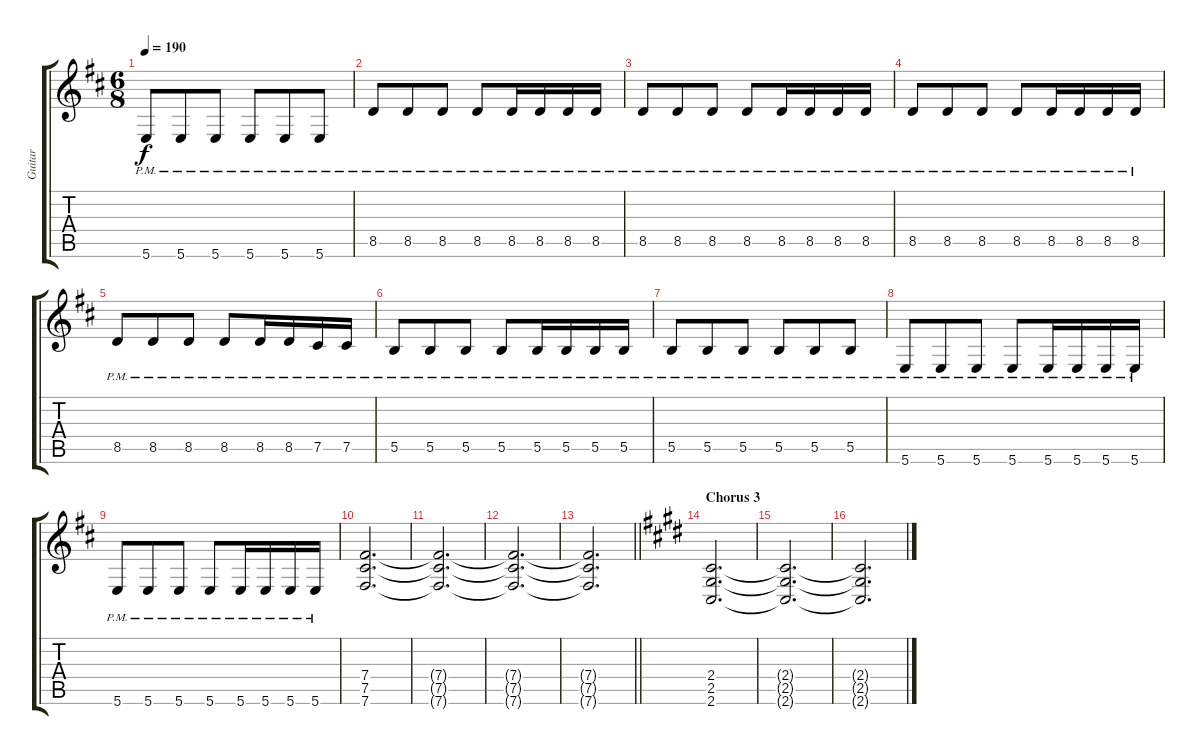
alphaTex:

\track ("Guitar" "Guitar") {instrument distortionguitar}
\staff {score tabs}
\tuning (Db4 Ab3 E3 B2 Gb2 B1) {hide}
\ts (6 8)
\tempo 190
\clef g2
\ks bminor
5.6{pm}.8{dy f} 5.6{pm}.8 5.6{pm}.8 5.6{pm}.8 5.6{pm}.8 5.6{pm}.8 |
8.5{pm}.8 8.5{pm}.8 8.5{pm}.8 8.5{pm}.8 8.5{pm}.16 8.5{pm}.16 8.5{pm}.16 8.5{pm}.16 |
8.5{pm}.8 8.5{pm}.8 8.5{pm}.8 8.5{pm}.8 8.5{pm}.16 8.5{pm}.16 8.5{pm}.16 8.5{pm}.16 |
8.5{pm}.8 8.5{pm}.8 8.5{pm}.8 8.5{pm}.8 8.5{pm}.16 8.5{pm}.16 8.5{pm}.16 8.5{pm}.16 |
8.5{pm}.8 8.5{pm}.8 8.5{pm}.8 8.5{pm}.8 8.5{pm}.16 8.5{pm}.16 7.5{pm}.16 7.5{pm}.16 |
5.5{pm}.8 5.5{pm}.8 5.5{pm}.8 5.5{pm}.8 5.5{pm}.16 5.5{pm}.16 5.5{pm}.16 5.5{pm}.16 |
5.5{pm}.8 5.5{pm}.8 5.5{pm}.8 5.5{pm}.8 5.5{pm}.8 5.5{pm}.8 |
5.6{pm}.8 5.6{pm}.8 5.6{pm}.8 5.6{pm}.8 5.6{pm}.16 5.6{pm}.16 5.6{pm}.16 5.6{pm}.16 |
5.6{pm}.8 5.6{pm}.8 5.6{pm}.8 5.6{pm}.8 5.6{pm}.16 5.6{pm}.16 5.6{pm}.16 5.6{pm}.16 |
(7.4 7.5 7.6).2{d} |
(7.4{t} 7.5{t} 7.6{t}).2{d} |
(7.4{t} 7.5{t} 7.6{t}).2{d} |
\barLineRight lightlight
(7.4{t} 7.5{t} 7.6{t}).2{d} |
\section ("" "Chorus 3")
\ks c#minor
(2.4 2.5 2.6).2{d} |
(2.4{t} 2.5{t} 2.6{t}).2{d} |
(2.4{t} 2.5{t} 2.6{t}).2{d}
